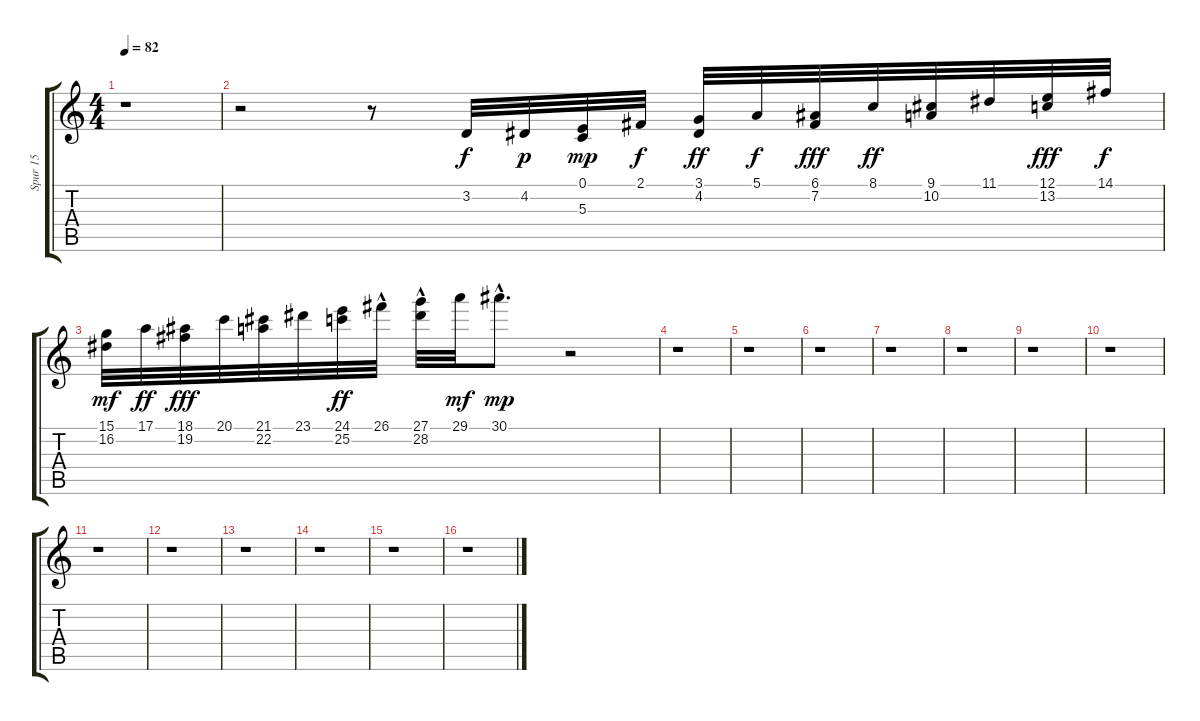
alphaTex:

\track ("Spur 15" "Spur 15") {instrument glockenspiel}
\staff {score tabs}
\tuning (E4 B3 G3 D3 A2 E2) {hide}
\ts (4 4)
\tempo 82
\clef g2
\ks c
r.1{dy f} |
r.2 r.8 3.2.32 4.2.32{dy p} (0.1 5.3).32{dy mp} 2.1.32{dy f} (3.1 4.2).32{dy ff} 5.1.32{dy f} (6.1 7.2).32{dy fff} 8.1.32{dy ff} (9.1 10.2).32 11.1.32 (12.1 13.2).32{dy fff} 14.1.32{dy f} |
(15.1 16.2).32{dy mf} 17.1.32{dy ff} (18.1 19.2).32{dy fff} 20.1.32 (21.1 22.2).32 23.1.32 (24.1 25.2).32{dy ff} 26.1{hac}.32 (27.1 28.2{hac}).32 29.1.32{dy mf} 30.1{hac}.8{d dy mp} r.2 |
r.1 |
r.1 |
r.1 |
r.1 |
r.1 |
r.1 |
r.1 |
r.1 |
r.1 |
r.1 |
r.1 |
r.1 |
r.1
